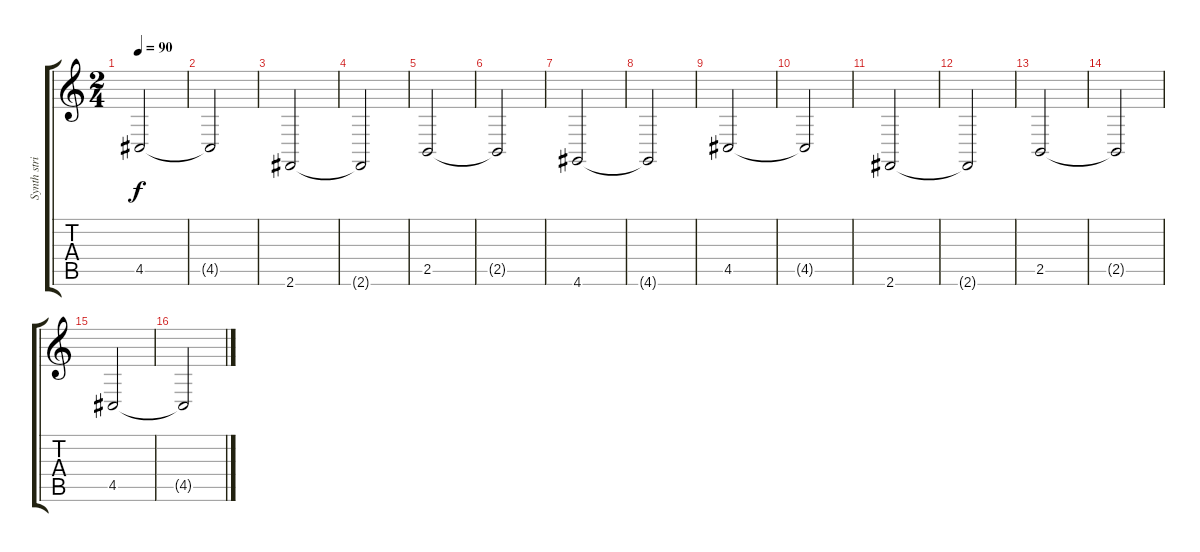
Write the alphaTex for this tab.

\track ("Synth string" "Synth stri") {instrument synthstrings1}
\staff {score tabs}
\tuning (E4 B3 G3 D3 A2 E2) {hide}
\ts (2 4)
\tempo 90
\clef g2
\ks c
4.5.2{dy f} |
4.5{t}.2 |
2.6.2 |
2.6{t}.2 |
2.5.2 |
2.5{t}.2 |
4.6.2 |
4.6{t}.2 |
4.5.2 |
4.5{t}.2 |
2.6.2 |
2.6{t}.2 |
2.5.2 |
2.5{t}.2 |
4.5.2 |
4.5{t}.2
